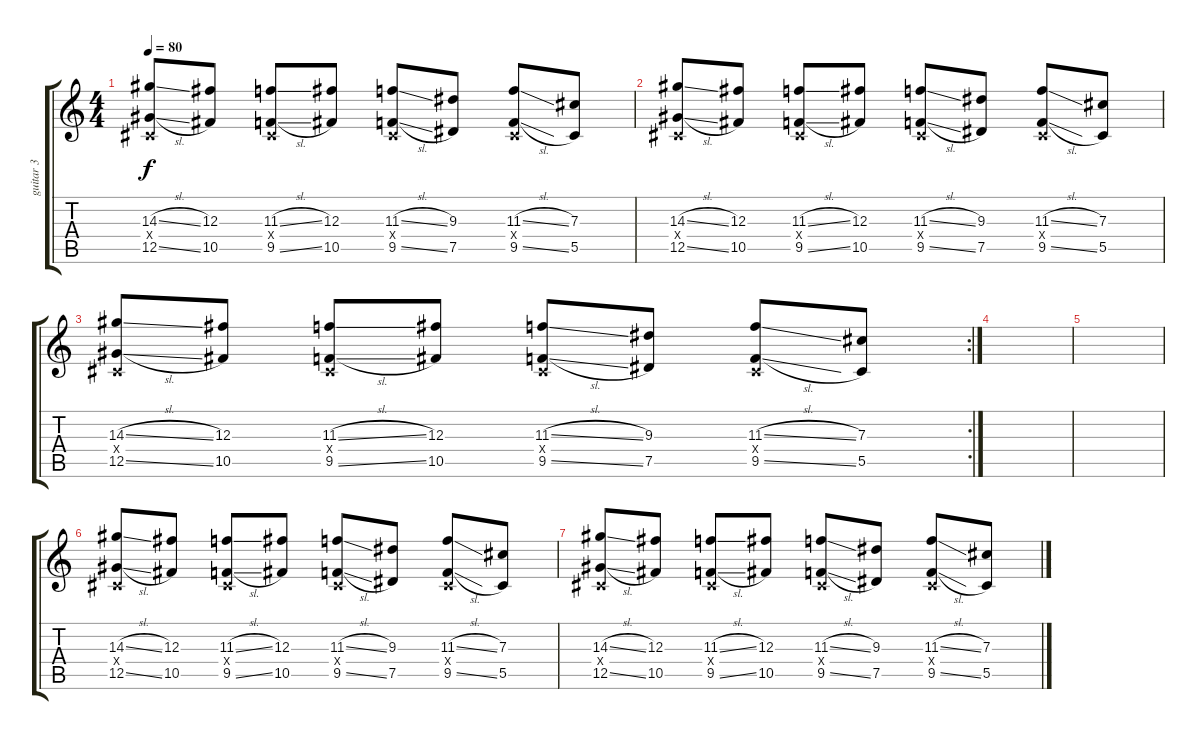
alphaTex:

\track ("guitar 3" "guitar 3") {instrument electricguitarclean}
\staff {score tabs}
\tuning (Eb4 Bb3 Gb3 Db3 Ab2 Db2) {hide}
\ts (4 4)
\tempo 80
\clef g2
\ks c
(14.3{sl} 0.4{x} 12.5{sl}).8{dy f} (12.3 10.5).8 (11.3{sl} 0.4{x} 9.5{sl}).8 (12.3 10.5).8 (11.3{sl} 0.4{x} 9.5{sl}).8 (9.3 7.5).8 (11.3{sl} 0.4{x} 9.5{sl}).8 (7.3 5.5).8 |
(14.3{sl} 0.4{x} 12.5{sl}).8 (12.3 10.5).8 (11.3{sl} 0.4{x} 9.5{sl}).8 (12.3 10.5).8 (11.3{sl} 0.4{x} 9.5{sl}).8 (9.3 7.5).8 (11.3{sl} 0.4{x} 9.5{sl}).8 (7.3 5.5).8 |
\rc 2
(14.3{sl} 0.4{x} 12.5{sl}).8 (12.3 10.5).8 (11.3{sl} 0.4{x} 9.5{sl}).8 (12.3 10.5).8 (11.3{sl} 0.4{x} 9.5{sl}).8 (9.3 7.5).8 (11.3{sl} 0.4{x} 9.5{sl}).8 (7.3 5.5).8 |
|
|
(14.3{sl} 0.4{x} 12.5{sl}).8{volume 0} (12.3 10.5).8 (11.3{sl} 0.4{x} 9.5{sl}).8 (12.3 10.5).8 (11.3{sl} 0.4{x} 9.5{sl}).8 (9.3 7.5).8 (11.3{sl} 0.4{x} 9.5{sl}).8 (7.3 5.5).8 |
(14.3{sl} 0.4{x} 12.5{sl}).8 (12.3 10.5).8 (11.3{sl} 0.4{x} 9.5{sl}).8 (12.3 10.5).8 (11.3{sl} 0.4{x} 9.5{sl}).8 (9.3 7.5).8 (11.3{sl} 0.4{x} 9.5{sl}).8 (7.3 5.5).8
